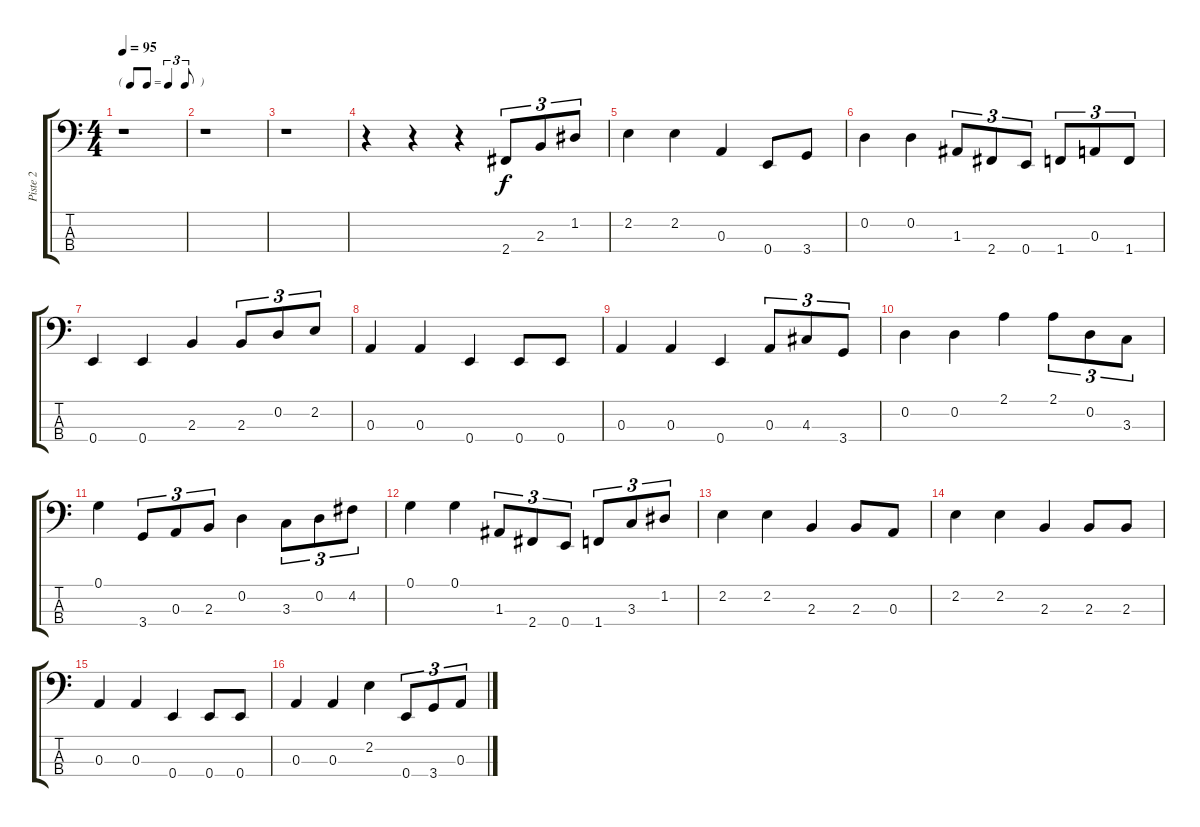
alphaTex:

\track ("Piste 2" "Piste 2") {instrument acousticbass}
\staff {score tabs}
\tuning (G2 D2 A1 E1) {hide}
\ts (4 4)
\tf triplet8th
\tempo 95
\clef f4
\ks c
r.1{dy f} |
r.1 |
r.1 |
r.4 r.4 r.4 2.4.8{tu (3 2)} 2.3.8{tu (3 2)} 1.2.8{tu (3 2)} |
2.2.4 2.2.4 0.3.4 0.4.8 3.4.8 |
0.2.4 0.2.4 1.3.8{tu (3 2)} 2.4.8{tu (3 2)} 0.4.8{tu (3 2)} 1.4.8{tu (3 2)} 0.3.8{tu (3 2)} 1.4.8{tu (3 2)} |
0.4.4 0.4.4 2.3.4 2.3.8{tu (3 2)} 0.2.8{tu (3 2)} 2.2.8{tu (3 2)} |
0.3.4 0.3.4 0.4.4 0.4.8 0.4.8 |
0.3.4 0.3.4 0.4.4 0.3.8{tu (3 2)} 4.3.8{tu (3 2)} 3.4.8{tu (3 2)} |
0.2.4 0.2.4 2.1.4 2.1.8{tu (3 2)} 0.2.8{tu (3 2)} 3.3.8{tu (3 2)} |
0.1.4 3.4.8{tu (3 2)} 0.3.8{tu (3 2)} 2.3.8{tu (3 2)} 0.2.4 3.3.8{tu (3 2)} 0.2.8{tu (3 2)} 4.2.8{tu (3 2)} |
0.1.4 0.1.4 1.3.8{tu (3 2)} 2.4.8{tu (3 2)} 0.4.8{tu (3 2)} 1.4.8{tu (3 2)} 3.3.8{tu (3 2)} 1.2.8{tu (3 2)} |
2.2.4 2.2.4 2.3.4 2.3.8 0.3.8 |
2.2.4 2.2.4 2.3.4 2.3.8 2.3.8 |
0.3.4 0.3.4 0.4.4 0.4.8 0.4.8 |
0.3.4 0.3.4 2.2.4 0.4.8{tu (3 2)} 3.4.8{tu (3 2)} 0.3.8{tu (3 2)}
